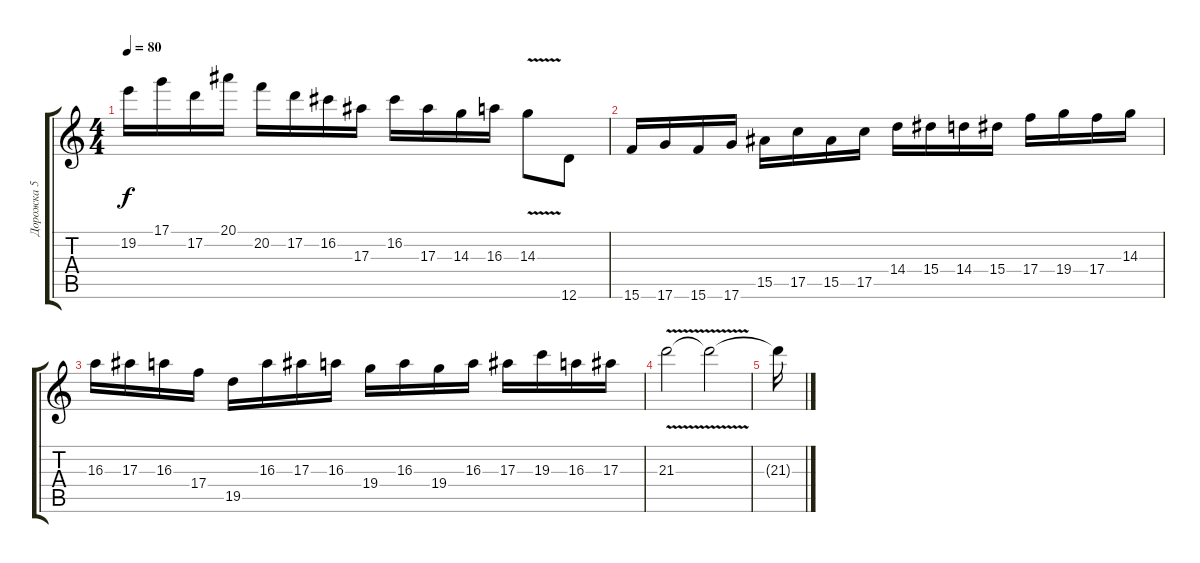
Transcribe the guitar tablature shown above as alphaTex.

\track ("Дорожка 5" "Дорожка 5") {instrument distortionguitar}
\staff {score tabs}
\tuning (D4 A3 F3 C3 G2 D2) {hide}
\ts (4 4)
\tempo 80
\clef g2
\ks c
19.2.16{dy f} 17.1.16 17.2.16 20.1.16 20.2.16 17.2.16 16.2.16 17.3.16 16.2.16 17.3.16 14.3.16 16.3.16 14.3{v}.8 12.6.8 |
15.6.16 17.6.16 15.6.16 17.6.16 15.5.16 17.5.16 15.5.16 17.5.16 14.4.16 15.4.16 14.4.16 15.4.16 17.4.16 19.4.16 17.4.16 14.3.16 |
16.3.16 17.3.16 16.3.16 17.4.16 19.5.16 16.3.16 17.3.16 16.3.16 19.4.16 16.3.16 19.4.16 16.3.16 17.3.16 19.3.16 16.3.16 17.3.16 |
21.3{v}.2 21.3{t}.2 |
21.3{t}.16
